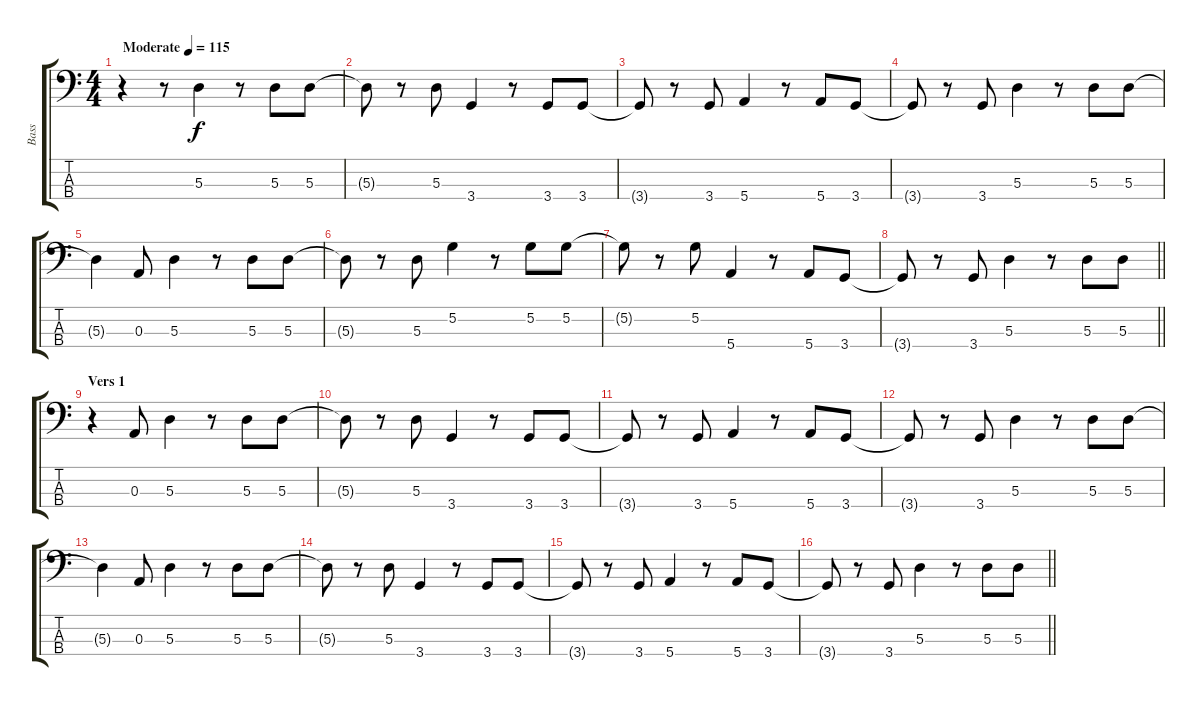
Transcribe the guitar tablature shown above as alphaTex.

\track ("Bass" "Bass") {instrument electricbassfinger}
\staff {score tabs}
\tuning (G2 D2 A1 E1) {hide}
\ts (4 4)
\tempo (115 "Moderate")
\clef f4
\ks c
r.4{dy f instrument electricbassfinger} r.8 5.3.4 r.8 5.3.8 5.3.8 |
5.3{t}.8 r.8 5.3.8 3.4.4 r.8 3.4.8 3.4.8 |
3.4{t}.8 r.8 3.4.8 5.4.4 r.8 5.4.8 3.4.8 |
3.4{t}.8 r.8 3.4.8 5.3.4 r.8 5.3.8 5.3.8 |
5.3{t}.4 0.3.8 5.3.4 r.8 5.3.8 5.3.8 |
5.3{t}.8 r.8 5.3.8 5.2.4 r.8 5.2.8 5.2.8 |
5.2{t}.8 r.8 5.2.8 5.4.4 r.8 5.4.8 3.4.8 |
\barLineRight lightlight
3.4{t}.8 r.8 3.4.8 5.3.4 r.8 5.3.8 5.3.8 |
\section ("" "Vers 1")
r.4 0.3.8 5.3.4 r.8 5.3.8 5.3.8 |
5.3{t}.8 r.8 5.3.8 3.4.4 r.8 3.4.8 3.4.8 |
3.4{t}.8 r.8 3.4.8 5.4.4 r.8 5.4.8 3.4.8 |
3.4{t}.8 r.8 3.4.8 5.3.4 r.8 5.3.8 5.3.8 |
5.3{t}.4 0.3.8 5.3.4 r.8 5.3.8 5.3.8 |
5.3{t}.8 r.8 5.3.8 3.4.4 r.8 3.4.8 3.4.8 |
3.4{t}.8 r.8 3.4.8 5.4.4 r.8 5.4.8 3.4.8 |
\barLineRight lightlight
3.4{t}.8 r.8 3.4.8 5.3.4 r.8 5.3.8 5.3.8
